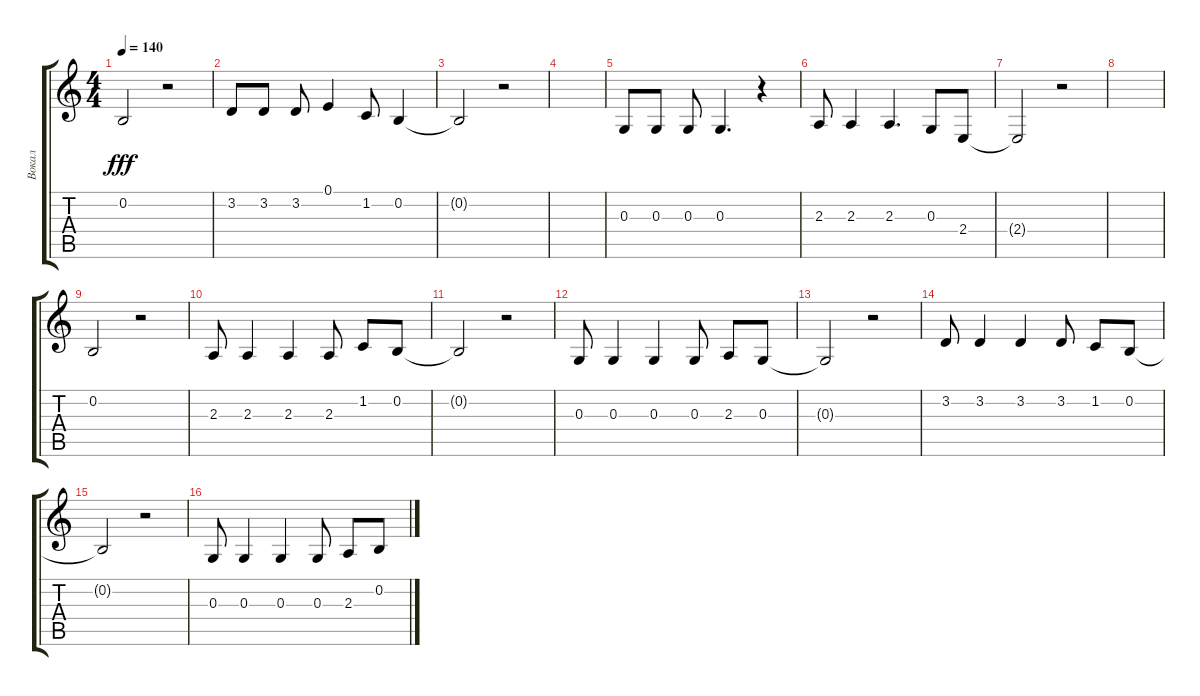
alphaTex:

\track ("Вокал" "Вокал") {instrument brightacousticpiano}
\staff {score tabs}
\tuning (E4 B3 G3 D3 A2 E2) {hide}
\ts (4 4)
\tempo 140
\clef g2
\ks c
0.2.2{dy fff} r.2 |
3.2.8 3.2.8 3.2.8 0.1.4 1.2.8 0.2.4 |
0.2{t}.2 r.2 |
|
0.3.8 0.3.8 0.3.8 0.3.4{d} r.4 |
2.3.8 2.3.4 2.3.4{d} 0.3.8 2.4.8 |
2.4{t}.2 r.2 |
|
0.2.2 r.2 |
2.3.8 2.3.4 2.3.4 2.3.8 1.2.8 0.2.8 |
0.2{t}.2 r.2 |
0.3.8 0.3.4 0.3.4 0.3.8 2.3.8 0.3.8 |
0.3{t}.2 r.2 |
3.2.8 3.2.4 3.2.4 3.2.8 1.2.8 0.2.8 |
0.2{t}.2 r.2 |
0.3.8 0.3.4 0.3.4 0.3.8 2.3.8 0.2.8
